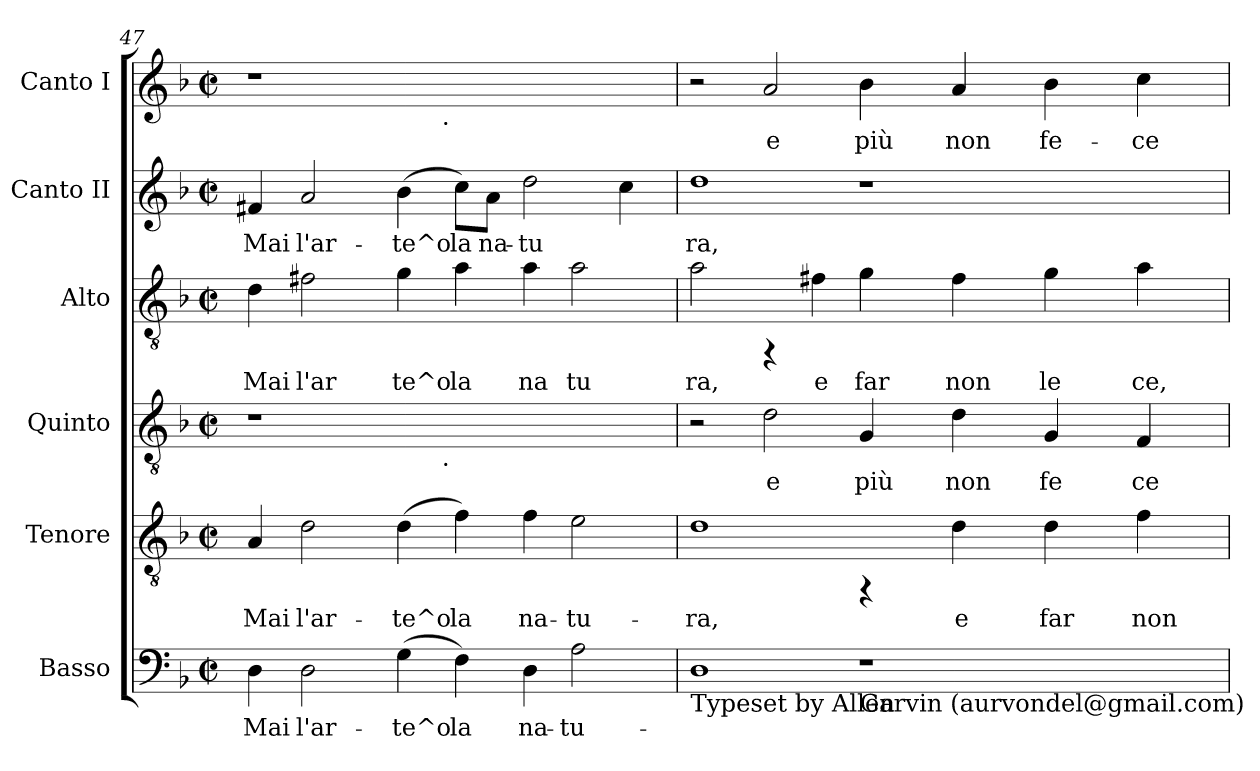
**kern	**text	**kern	**text	**kern	**text	**kern	**text	**kern	**text	**kern	**text
*part6	*part6	*part5	*part5	*part4	*part4	*part3	*part3	*part2	*part2	*part1	*part1
*staff6	*staff6	*staff5	*staff5	*staff4	*staff4	*staff3	*staff3	*staff2	*staff2	*staff1	*staff1
*I"Basso	*	*I"Tenore	*	*I"Quinto	*	*I"Alto	*	*I"Canto II	*	*I"Canto I	*
!!LO:PB:g=z
*clefF4	*	*clefGv2	*	*clefGv2	*	*clefGv2	*	*clefG2	*	*clefG2	*
*k[b-]	*	*k[b-]	*	*k[b-]	*	*k[b-]	*	*k[b-]	*	*k[b-]	*
*F:	*	*F:	*	*F:	*	*F:	*	*F:	*	*F:	*
*M2/2	*	*M2/2	*	*M2/2	*	*M2/2	*	*M2/2	*	*M2/2	*
*met(c|)	*	*met(c|)	*	*met(c|)	*	*met(c|)	*	*met(c|)	*	*met(c|)	*
=47	=47	=47	=47	=47	=47	=47	=47	=47	=47	=47	=47
!	!LO:LY:b:cj	!	!LO:LY:b:cj	!	!	!	!LO:LY:b:cj	!	!LO:LY:b:cj	!	!
*	*	*	*	*^	*	*	*	*	*	*^	*
4D\	Mai	4A/	Mai	1r	2ryy	.	4d\	Mai	4f#X/	Mai	1r	2ryy	.
!	!LO:LY:b:cj	!	!LO:LY:b:cj	!	!	!	!	!LO:LY:b:cj	!	!LO:LY:b:cj	!	!	!
2D\	l'ar-	2d\	l'ar-	.	.	.	2f#X\	l'ar	2a/	l'ar-	.	.	.
.	.	.	.	.	4...ryy	.	.	.	.	.	.	4...ryy	.
!	!LO:LY:b:cj	!	!LO:LY:b:cj	!	!	!	!	!LO:LY:b:cj	!	!LO:LY:b:cj	!	!	!
(<4G\	-te^o	(<4d\	-te^o	.	.	.	4g\	te^o	(<4b-\	-te^o	.	.	.
!	!	!	!	!	!	!	!	!	!	!	!	!LO:TX:b:t=.	!
!	!	!	!	!	!LO:TX:b:t=.	!	!	!	!	!	!	!	!
.	.	.	.	.	1ryy	.	.	.	.	.	.	1ryy	.
!	!LO:LY:b:cj	!	!LO:LY:b:cj	!	!	!	!	!LO:LY:b:cj	!	!LO:LY:b:cj	!	!	!
4F\)	la	4f\)	la	1ryy	.	.	4a\	la	8cc\L)	la	1ryy	.	.
!	!	!	!	!	!	!	!	!	!	!LO:LY:b:cj	!	!	!
.	.	.	.	.	.	.	.	.	8a\J	na-	.	.	.
!	!LO:LY:b:cj	!	!LO:LY:b:cj	!	!	!	!	!LO:LY:b:cj	!	!LO:LY:b:cj	!	!	!
4D\	na-	4f\	na-	.	.	.	4a\	na	2dd\	-tu-	.	.	.
!	!LO:LY:b:cj	!	!LO:LY:b:cj	!	!	!	!	!LO:LY:b:cj	!	!	!	!	!
2A\	-tu-	2e\	-tu-	.	.	.	2a\	tu	.	.	.	.	.
!	!	!	!	!	!	!	!	!	!	!LO:LY:b:cj	!	!	!
.	.	.	.	.	.	.	.	.	4cc\	--	.	.	.
.	.	.	.	.	32ryy	.	.	.	.	.	.	32ryy	.
=48	=48	=48	=48	=48	=48	=48	=48	=48	=48	=48	=48	=48	=48
!LO:TX:b:t=Typeset by Allen	!	!	!	!	!	!	!	!	!	!	!	!	!
!	!	!	!LO:LY:b:cj	!	!	!	!	!LO:LY:b:cj	!	!LO:LY:b:cj	!	!	!
*	*	*	*	*v	*v	*	*	*	*	*	*v	*v	*
1D	.	1d	-ra,	2r	.	2a\	ra,	1dd	-ra,	2r	.
!	!	!	!	!	!LO:LY:b:cj	!	!	!	!	!	!LO:LY:b:cj
.	.	.	.	2d\	e	4rFF	.	.	.	2a/	e
!	!	!	!	!	!	!	!LO:LY:b:cj	!	!	!	!
.	.	.	.	.	.	4f#X\	e	.	.	.	.
!LO:TX:b:t=Garvin (aurvondel@gmail.com)	!	!	!	!	!	!	!	!	!	!	!
!	!	!	!	!	!LO:LY:b:cj	!	!LO:LY:b:cj	!	!	!	!LO:LY:b:cj
1r	.	4rFF	.	4G/	più	4g\	far	1r	.	4b-\	più
!	!	!	!LO:LY:b:cj	!	!LO:LY:b:cj	!	!LO:LY:b:cj	!	!	!	!LO:LY:b:cj
.	.	4d\	e	4d\	non	4f#\	non	.	.	4a/	non
!	!	!	!LO:LY:b:cj	!	!LO:LY:b:cj	!	!LO:LY:b:cj	!	!	!	!LO:LY:b:cj
.	.	4d\	far	4G/	fe	4g\	le	.	.	4b-\	fe-
!	!	!	!LO:LY:b:cj	!	!LO:LY:b:cj	!	!LO:LY:b:cj	!	!	!	!LO:LY:b:cj
.	.	4f\	non	4F/	ce	4a\	ce,	.	.	4cc\	-ce
=	=	=	=	=	=	=	=	=	=	=	=
*-	*-	*-	*-	*-	*-	*-	*-	*-	*-	*-	*-
